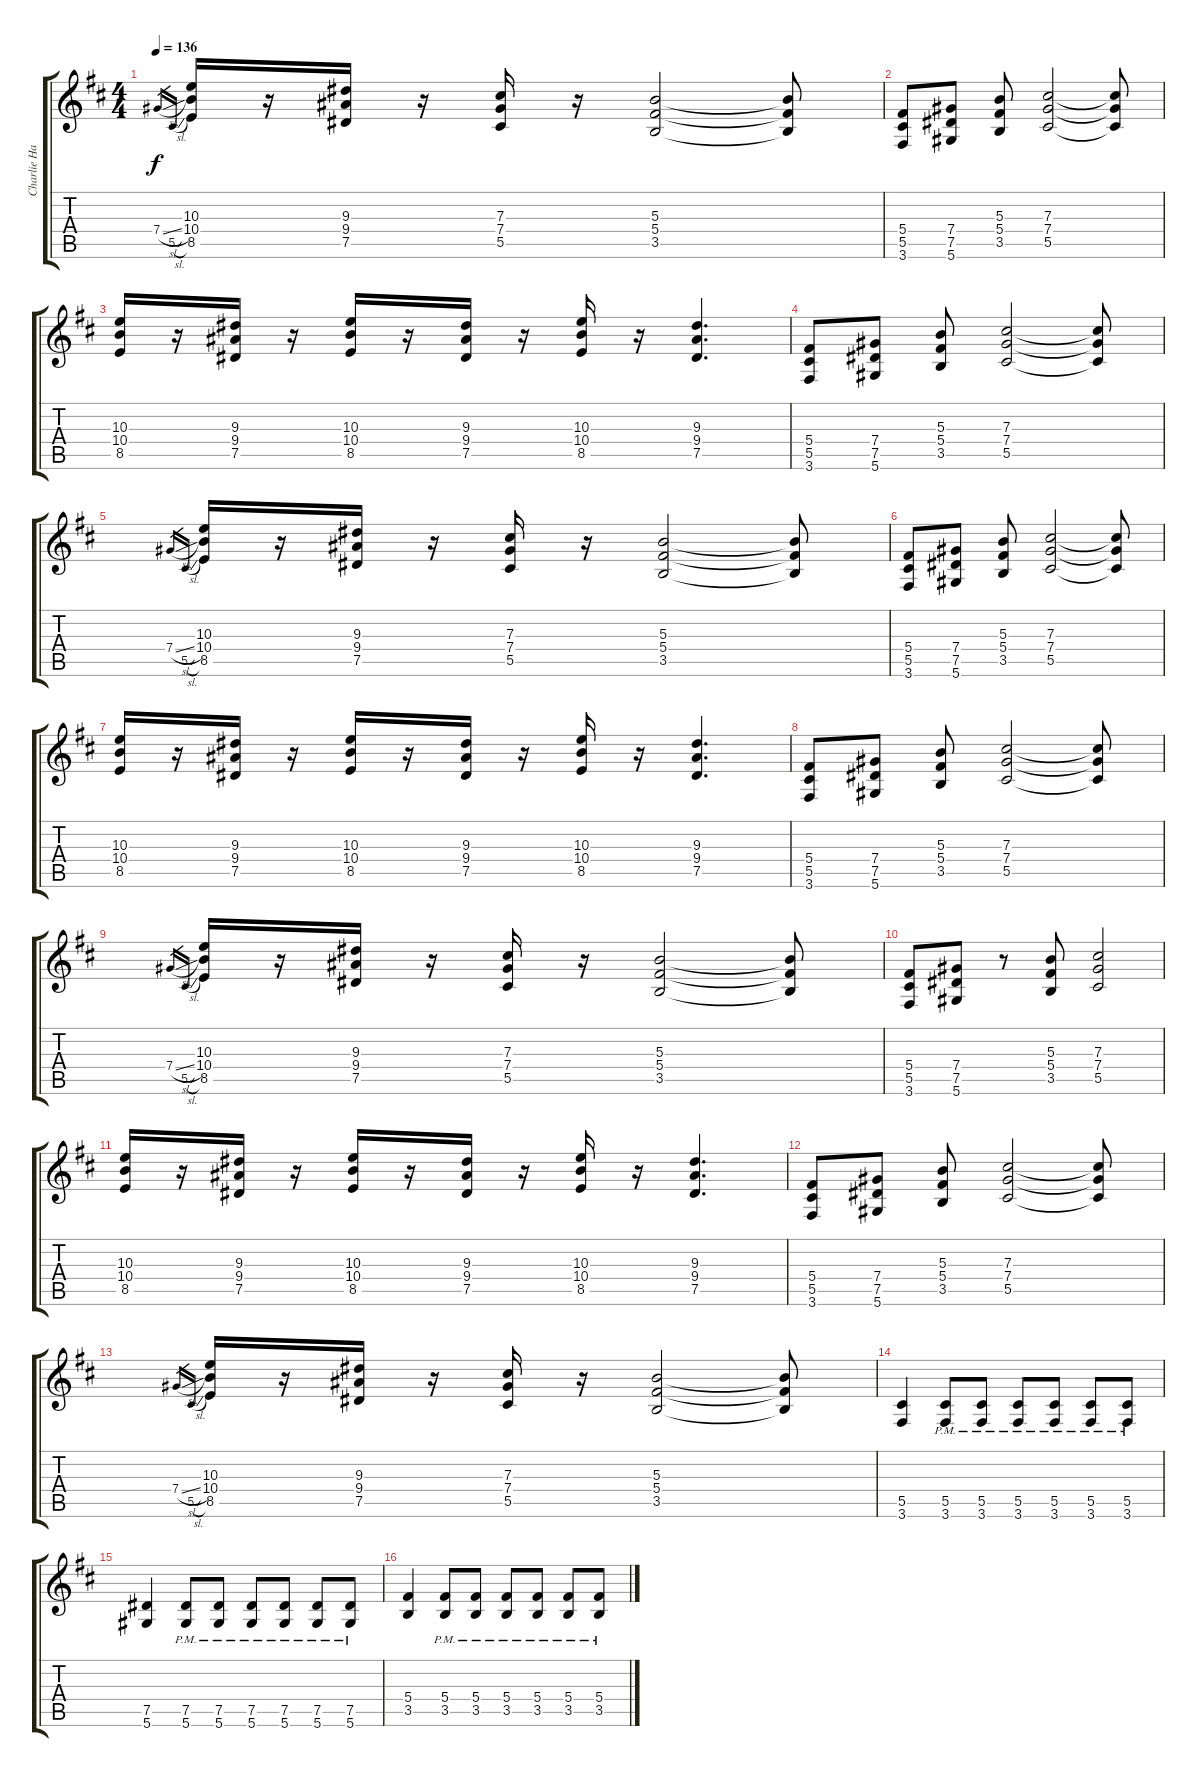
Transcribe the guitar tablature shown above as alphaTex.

\track ("Charlie Hargrett Guitar" "Charlie Ha") {instrument overdrivenguitar}
\staff {score tabs}
\tuning (Eb4 Bb3 Gb3 Db3 Ab2 Eb2) {hide}
\ts (4 4)
\tempo 136
\clef g2
\ks d
7.4{sl}.16{gr dy f} 5.5{sl}.16{gr} (10.3 10.4 8.5).16 r.16 (9.3 9.4 7.5).16 r.16 (7.3 7.4 5.5).16 r.16 (5.3 5.4 3.5).2 (5.3{t} 5.4{t} 3.5{t}).8 |
(5.4 5.5 3.6).8 (7.4 7.5 5.6).8 (5.3 5.4 3.5).8 (7.3 7.4 5.5).2 (7.3{t} 7.4{t} 5.5{t}).8 |
(10.3 10.4 8.5).16 r.16 (9.3 9.4 7.5).16 r.16 (10.3 10.4 8.5).16 r.16 (9.3 9.4 7.5).16 r.16 (10.3 10.4 8.5).16 r.16 (9.3 9.4 7.5).4{d} |
(5.4 5.5 3.6).8 (7.4 7.5 5.6).8 (5.3 5.4 3.5).8 (7.3 7.4 5.5).2 (7.3{t} 7.4{t} 5.5{t}).8 |
7.4{sl}.16{gr} 5.5{sl}.16{gr} (10.3 10.4 8.5).16 r.16 (9.3 9.4 7.5).16 r.16 (7.3 7.4 5.5).16 r.16 (5.3 5.4 3.5).2 (5.3{t} 5.4{t} 3.5{t}).8 |
(5.4 5.5 3.6).8 (7.4 7.5 5.6).8 (5.3 5.4 3.5).8 (7.3 7.4 5.5).2 (7.3{t} 7.4{t} 5.5{t}).8 |
(10.3 10.4 8.5).16 r.16 (9.3 9.4 7.5).16 r.16 (10.3 10.4 8.5).16 r.16 (9.3 9.4 7.5).16 r.16 (10.3 10.4 8.5).16 r.16 (9.3 9.4 7.5).4{d} |
(5.4 5.5 3.6).8 (7.4 7.5 5.6).8 (5.3 5.4 3.5).8 (7.3 7.4 5.5).2 (7.3{t} 7.4{t} 5.5{t}).8 |
7.4{sl}.16{gr} 5.5{sl}.16{gr} (10.3 10.4 8.5).16 r.16 (9.3 9.4 7.5).16 r.16 (7.3 7.4 5.5).16 r.16 (5.3 5.4 3.5).2 (5.3{t} 5.4{t} 3.5{t}).8 |
(5.4 5.5 3.6).8 (7.4 7.5 5.6).8 r.8 (5.3 5.4 3.5).8 (7.3 7.4 5.5).2 |
(10.3 10.4 8.5).16 r.16 (9.3 9.4 7.5).16 r.16 (10.3 10.4 8.5).16 r.16 (9.3 9.4 7.5).16 r.16 (10.3 10.4 8.5).16 r.16 (9.3 9.4 7.5).4{d} |
(5.4 5.5 3.6).8 (7.4 7.5 5.6).8 (5.3 5.4 3.5).8 (7.3 7.4 5.5).2 (7.3{t} 7.4{t} 5.5{t}).8 |
7.4{sl}.16{gr} 5.5{sl}.16{gr} (10.3 10.4 8.5).16 r.16 (9.3 9.4 7.5).16 r.16 (7.3 7.4 5.5).16 r.16 (5.3 5.4 3.5).2 (5.3{t} 5.4{t} 3.5{t}).8 |
(5.5 3.6).4 (5.5{pm} 3.6{pm}).8 (5.5{pm} 3.6{pm}).8 (5.5{pm} 3.6{pm}).8 (5.5{pm} 3.6{pm}).8 (5.5{pm} 3.6{pm}).8 (5.5{pm} 3.6{pm}).8 |
(7.5 5.6).4 (7.5{pm} 5.6{pm}).8 (7.5{pm} 5.6{pm}).8 (7.5{pm} 5.6{pm}).8 (7.5{pm} 5.6{pm}).8 (7.5{pm} 5.6{pm}).8 (7.5{pm} 5.6{pm}).8 |
(5.4 3.5).4 (5.4{pm} 3.5{pm}).8 (5.4{pm} 3.5{pm}).8 (5.4{pm} 3.5{pm}).8 (5.4{pm} 3.5{pm}).8 (5.4{pm} 3.5{pm}).8 (5.4{pm} 3.5{pm}).8
